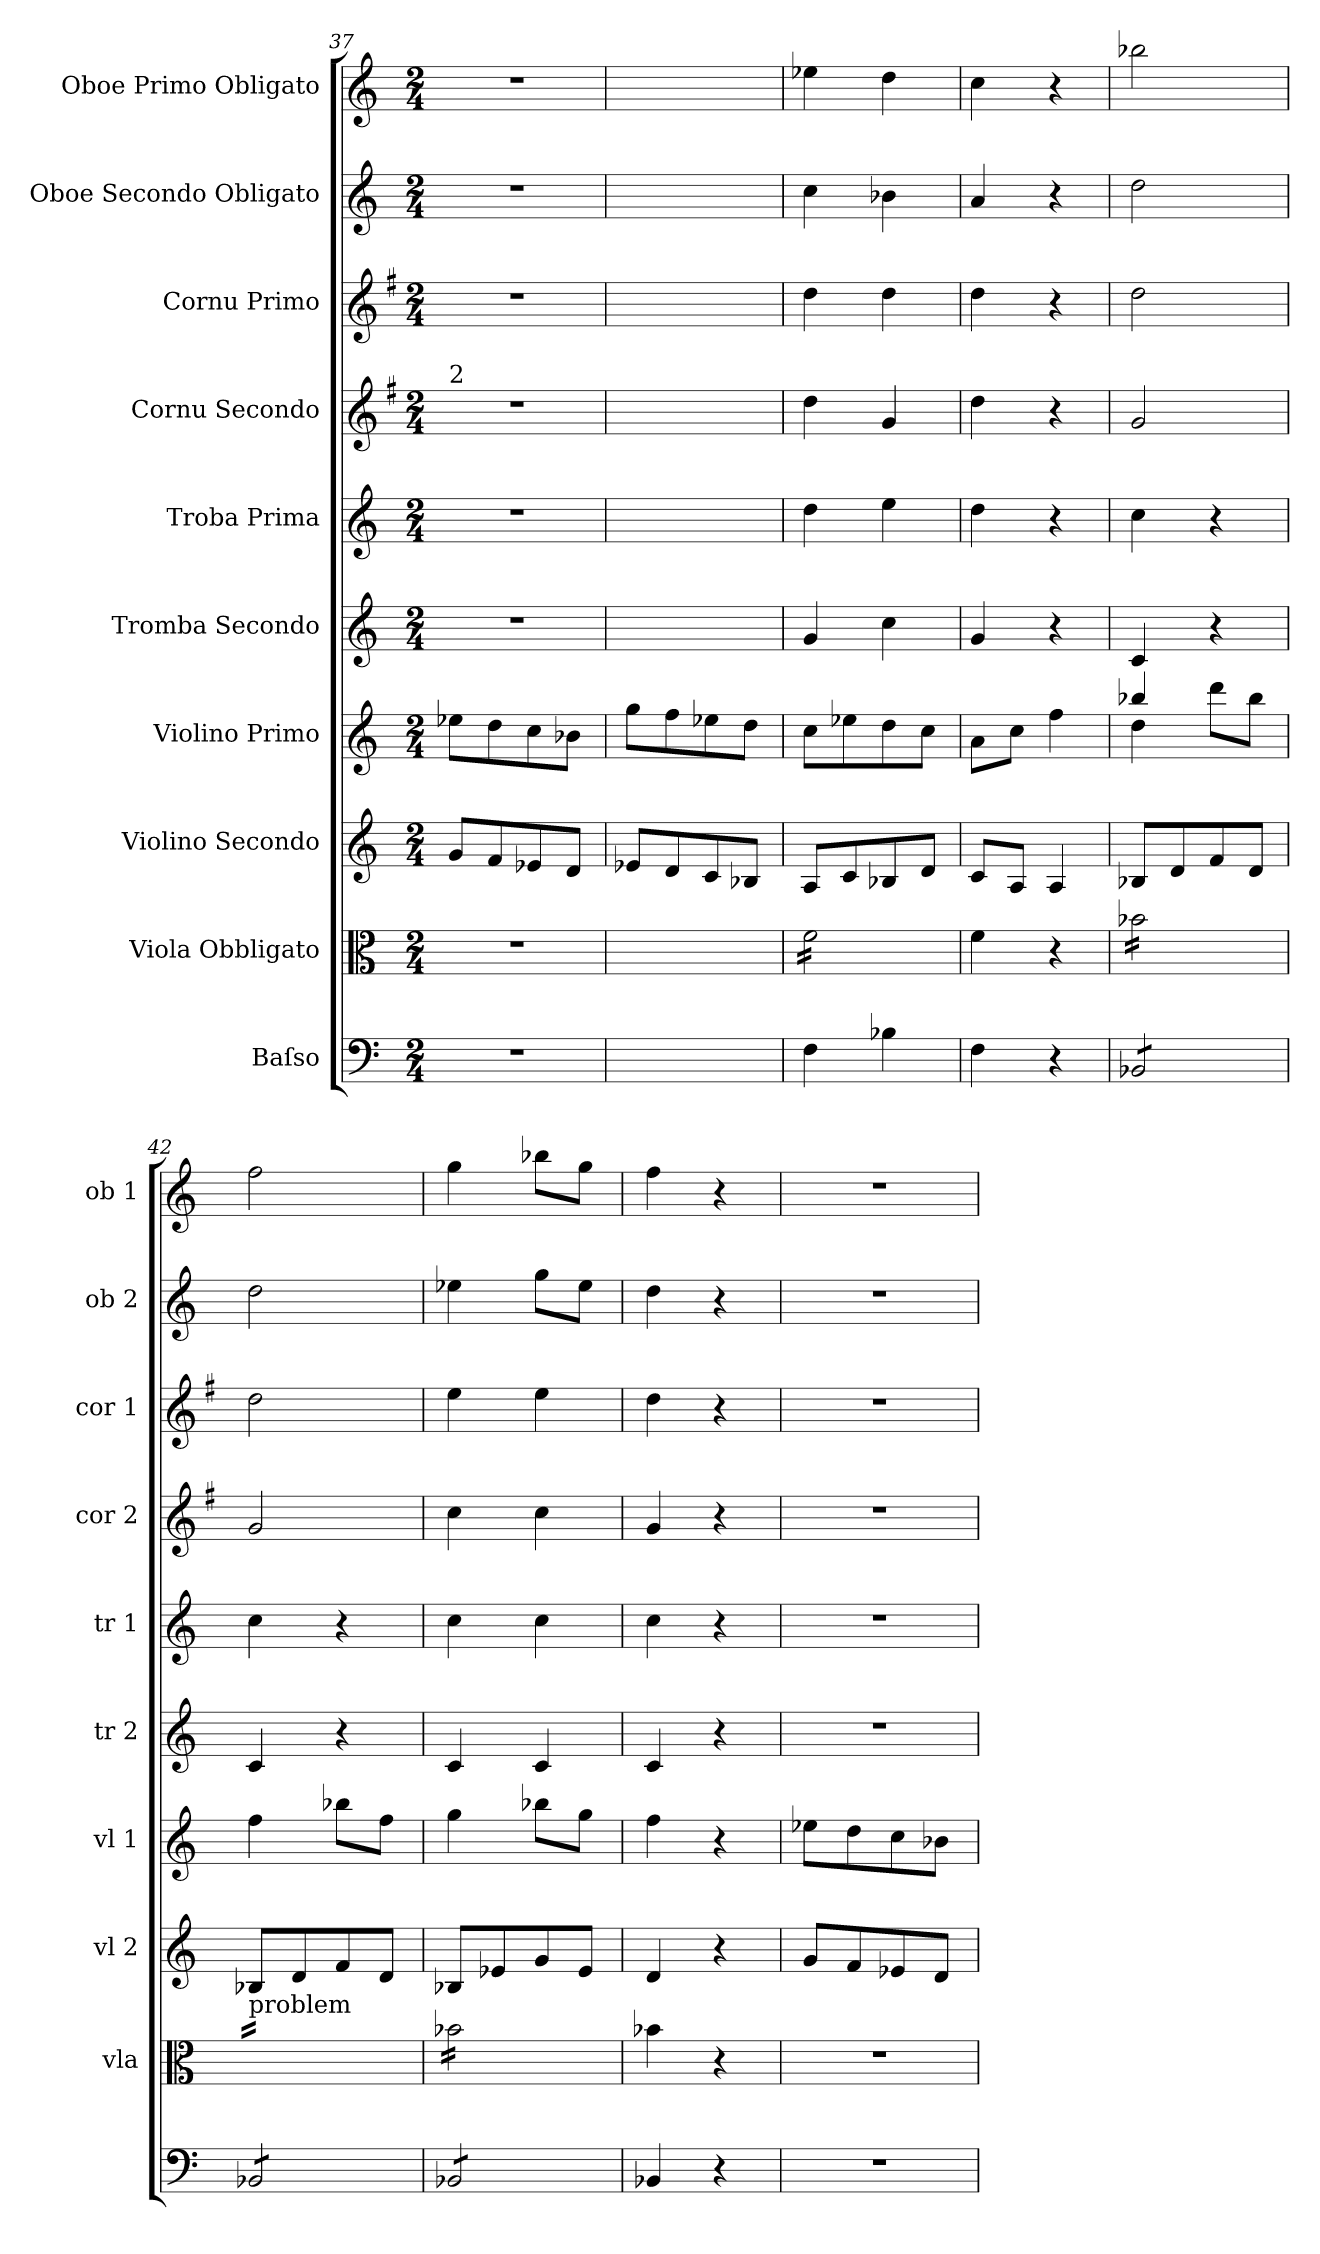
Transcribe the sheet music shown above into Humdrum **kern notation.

**kern	**kern	**kern	**kern	**kern	**kern	**kern	**kern	**kern	**kern
*part10	*part9	*part8	*part7	*part6	*part5	*part4	*part3	*part2	*part1
*staff10	*staff9	*staff8	*staff7	*staff6	*staff5	*staff4	*staff3	*staff2	*staff1
*I"Baſso	*I"Viola Obbligato	*I"Violino Secondo	*I"Violino Primo	*I"Tromba Secondo	*I"Troba Prima	*I"Cornu Secondo	*I"Cornu Primo	*I"Oboe Secondo Obligato	*I"Oboe Primo Obligato
*	*I'vla	*I'vl 2	*I'vl 1	*I'tr 2	*I'tr 1	*I'cor 2	*I'cor 1	*I'ob 2	*I'ob 1
*clefF4	*clefC3	*clefG2	*clefG2	*clefG2	*clefG2	*clefG2	*clefG2	*clefG2	*clefG2
*	*	*	*	*ITrd1c2	*ITrd1c2	*ITrd5c9	*ITrd5c9	*	*
*	*	*	*	*k[b-e-]	*k[b-e-]	*k[b-e-]	*k[b-e-]	*	*
*M2/4	*M2/4	*M2/4	*M2/4	*M2/4	*M2/4	*M2/4	*M2/4	*M2/4	*M2/4
=37	=37	=37	=37	=37	=37	=37	=37	=37	=37
!	!	!	!	!	!	!LO:TX:a:t=2	!	!	!
!LO:N:vis=0	!LO:N:vis=0	!	!	!LO:N:vis=0	!LO:N:vis=0	!LO:N:vis=0	!LO:N:vis=0	!LO:N:vis=0	!LO:N:vis=0
2r	2r	8g/L	8ee-\L	2r	2r	2r	2r	2r	2r
.	.	8f/	8dd\	.	.	.	.	.	.
.	.	8e-/	8cc\	.	.	.	.	.	.
.	.	8d/J	8b-\J	.	.	.	.	.	.
=38	=38	=38	=38	=38	=38	=38	=38	=38	=38
2ryy	2ryy	8e-/L	8gg\L	2ryy	2ryy	2ryy	2ryy	2ryy	2ryy
.	.	8d/	8ff\	.	.	.	.	.	.
.	.	8c/	8ee-\	.	.	.	.	.	.
.	.	8B-/J	8dd\J	.	.	.	.	.	.
=39	=39	=39	=39	=39	=39	=39	=39	=39	=39
*	*tremolo	*	*	*	*	*	*	*	*
4F\	16f\LL	8A/L	8cc\L	4f/	4cc\	4f\	4f\	4cc\	4ee-\
.	16f\	.	.	.	.	.	.	.	.
.	16f\	8c/	8ee-\	.	.	.	.	.	.
.	16f\	.	.	.	.	.	.	.	.
4B-\	16f\	8B-/	8dd\	4b-\	4dd\	4B-/	4f\	4b-\	4dd\
.	16f\	.	.	.	.	.	.	.	.
.	16f\	8d/J	8cc\J	.	.	.	.	.	.
.	16f\JJ	.	.	.	.	.	.	.	.
*	*Xtremolo	*	*	*	*	*	*	*	*
=40	=40	=40	=40	=40	=40	=40	=40	=40	=40
4F\	4f\	8c/L	8a\L	4f/	4cc\	4f\	4f\	4a/	4cc\
.	.	8A/J	8cc\J	.	.	.	.	.	.
4r	4r	4A/	4ff\	4r	4r	4r	4r	4r	4r
=41	=41	=41	=41	=41	=41	=41	=41	=41	=41
*	*	*	*^	*	*	*	*	*	*
*tremolo	*	*	*	*	*	*	*	*	*	*
*	*tremolo	*	*	*	*	*	*	*	*	*
8BB-/L	16b-\LL	8B-/L	4bb-/	4dd\	4B-/	4b-\	2B-/	2f\	2dd\	2bb-\
.	16b-\	.	.	.	.	.	.	.	.	.
8BB-/	16b-\	8d/	.	.	.	.	.	.	.	.
.	16b-\	.	.	.	.	.	.	.	.	.
8BB-/	16b-\	8f/	8ddd\L	4ryy	4r	4r	.	.	.	.
.	16b-\	.	.	.	.	.	.	.	.	.
8BB-/J	16b-\	8d/J	8bb-\J	.	.	.	.	.	.	.
.	16b-\JJ	.	.	.	.	.	.	.	.	.
*	*	*	*v	*v	*	*	*	*	*	*
=42	=42	=42	=42	=42	=42	=42	=42	=42	=42
!	!LO:TX:a:t=problem	!	!	!	!	!	!	!	!
8BB-/L	16b-\yyLL	8B-/L	4ff\	4B-/	4b-\	2B-/	2f\	2dd\	2ff\
.	16b-\yy	.	.	.	.	.	.	.	.
8BB-/	16b-\yy	8d/	.	.	.	.	.	.	.
.	16b-\yy	.	.	.	.	.	.	.	.
8BB-/	16b-\yy	8f/	8bb-\L	4r	4r	.	.	.	.
.	16b-\yy	.	.	.	.	.	.	.	.
8BB-/J	16b-\yy	8d/J	8ff\J	.	.	.	.	.	.
.	16b-\yyJJ	.	.	.	.	.	.	.	.
=43	=43	=43	=43	=43	=43	=43	=43	=43	=43
8BB-/L	16b-\LL	8B-/L	4gg\	4B-/	4b-\	4e-\	4g\	4ee-\	4gg\
.	16b-\	.	.	.	.	.	.	.	.
8BB-/	16b-\	8e-/	.	.	.	.	.	.	.
.	16b-\	.	.	.	.	.	.	.	.
8BB-/	16b-\	8g/	8bb-\L	4B-/	4b-\	4e-\	4g\	8gg\L	8bb-\L
.	16b-\	.	.	.	.	.	.	.	.
8BB-/J	16b-\	8e-/J	8gg\J	.	.	.	.	8ee-\J	8gg\J
*Xtremolo	*	*	*	*	*	*	*	*	*
.	16b-\JJ	.	.	.	.	.	.	.	.
*	*Xtremolo	*	*	*	*	*	*	*	*
=44	=44	=44	=44	=44	=44	=44	=44	=44	=44
4BB-/	4b-\	4d/	4ff\	4B-/	4b-\	4B-/	4f\	4dd\	4ff\
4r	4r	4r	4r	4r	4r	4r	4r	4r	4r
=45	=45	=45	=45	=45	=45	=45	=45	=45	=45
!LO:N:vis=0	!LO:N:vis=0	!	!	!LO:N:vis=0	!LO:N:vis=0	!LO:N:vis=0	!LO:N:vis=0	!LO:N:vis=0	!LO:N:vis=00
2r	2r	8g/L	8ee-\L	2r	2r	2r	2r	2r	2r
.	.	8f/	8dd\	.	.	.	.	.	.
.	.	8e-/	8cc\	.	.	.	.	.	.
.	.	8d/J	8b-\J	.	.	.	.	.	.
=	=	=	=	=	=	=	=	=	=
*-	*-	*-	*-	*-	*-	*-	*-	*-	*-
